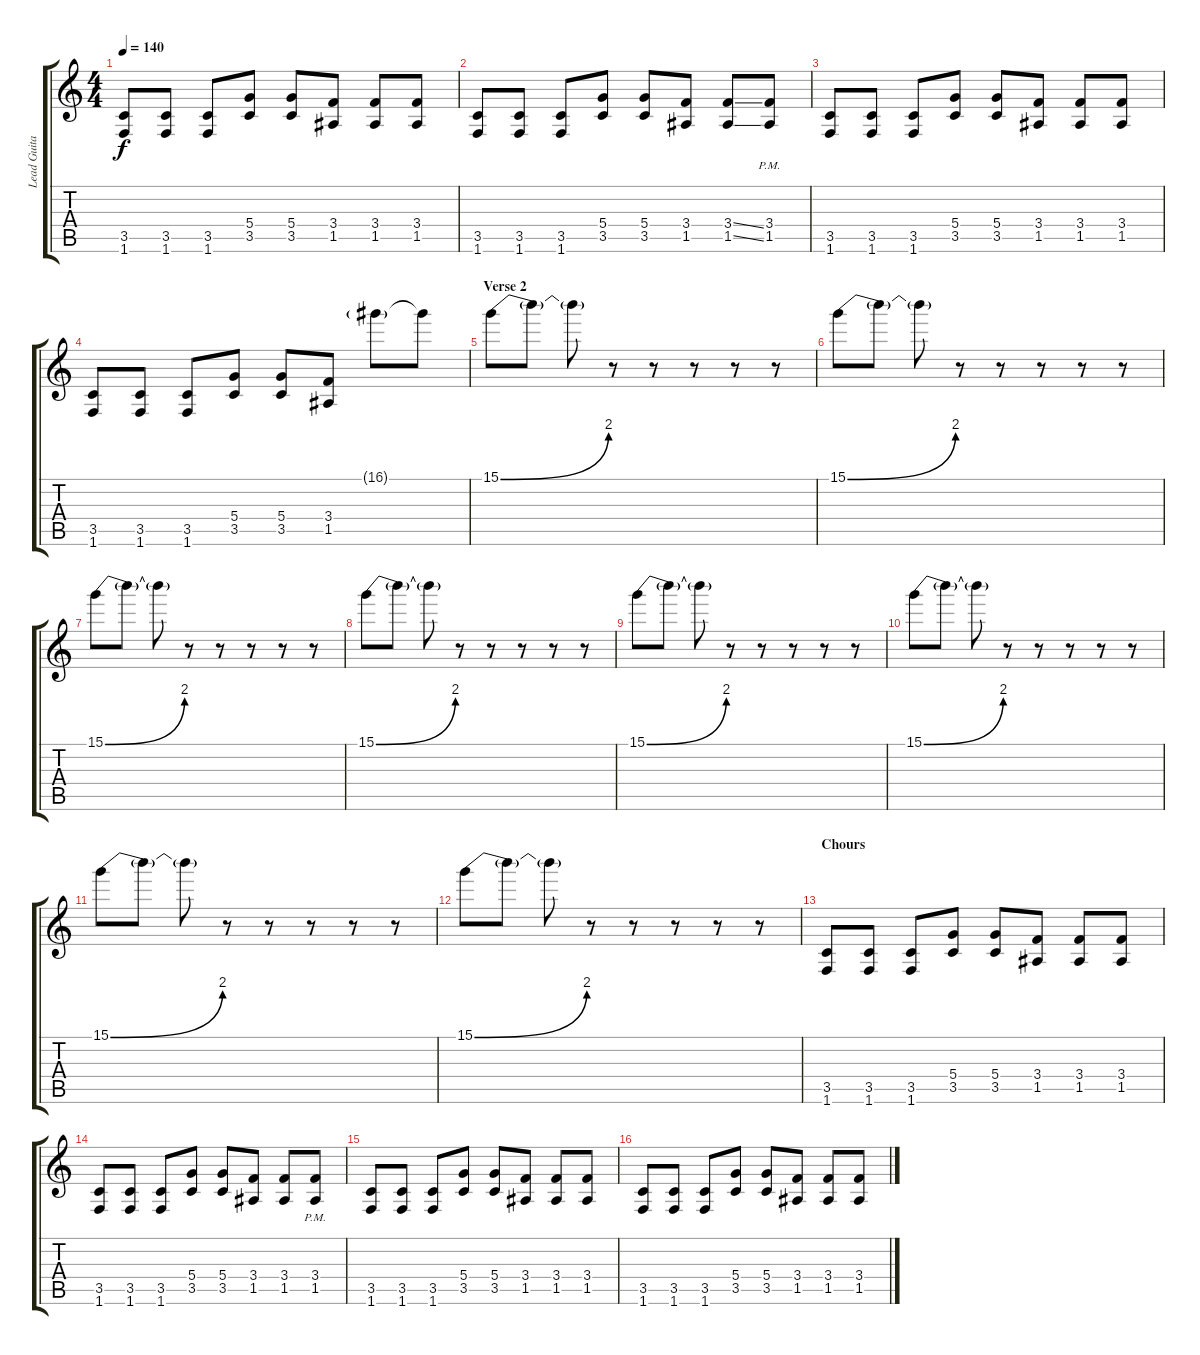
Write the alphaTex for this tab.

\track ("Lead Guitar" "Lead Guita") {instrument distortionguitar}
\staff {score tabs}
\tuning (E4 B3 G3 D3 A2 E2) {hide}
\ts (4 4)
\tempo 140
\clef g2
\ks c
(3.5 1.6).8{dy f} (3.5 1.6).8 (3.5 1.6).8 (5.4 3.5).8 (5.4 3.5).8 (3.4 1.5).8 (3.4 1.5).8 (3.4 1.5).8 |
(3.5 1.6).8 (3.5 1.6).8 (3.5 1.6).8 (5.4 3.5).8 (5.4 3.5).8 (3.4 1.5).8 (3.4{ss} 1.5{ss}).8 (3.4{pm} 1.5{pm}).8 |
(3.5 1.6).8 (3.5 1.6).8 (3.5 1.6).8 (5.4 3.5).8 (5.4 3.5).8 (3.4 1.5).8 (3.4 1.5).8 (3.4 1.5).8 |
(3.5 1.6).8 (3.5 1.6).8 (3.5 1.6).8 (5.4 3.5).8 (5.4 3.5).8 (3.4 1.5).8 16.1{g}.8 16.1{t}.8 |
\section ("" "Verse 2")
15.1{be (bend 0 0 60 8)}.8 15.1{t}.8 15.1{t}.8 r.8 r.8 r.8 r.8 r.8 |
15.1{be (bend 0 0 60 8)}.8 15.1{t}.8 15.1{t}.8 r.8 r.8 r.8 r.8 r.8 |
15.1{be (bend 0 0 60 8)}.8 15.1{t}.8 15.1{t}.8 r.8 r.8 r.8 r.8 r.8 |
15.1{be (bend 0 0 60 8)}.8 15.1{t}.8 15.1{t}.8 r.8 r.8 r.8 r.8 r.8 |
15.1{be (bend 0 0 60 8)}.8 15.1{t}.8 15.1{t}.8 r.8 r.8 r.8 r.8 r.8 |
15.1{be (bend 0 0 60 8)}.8 15.1{t}.8 15.1{t}.8 r.8 r.8 r.8 r.8 r.8 |
15.1{be (bend 0 0 60 8)}.8 15.1{t}.8 15.1{t}.8 r.8 r.8 r.8 r.8 r.8 |
15.1{be (bend 0 0 60 8)}.8 15.1{t}.8 15.1{t}.8 r.8 r.8 r.8 r.8 r.8 |
\section ("" "Chours")
(3.5 1.6).8 (3.5 1.6).8 (3.5 1.6).8 (5.4 3.5).8 (5.4 3.5).8 (3.4 1.5).8 (3.4 1.5).8 (3.4 1.5).8 |
(3.5 1.6).8 (3.5 1.6).8 (3.5 1.6).8 (5.4 3.5).8 (5.4 3.5).8 (3.4 1.5).8 (3.4 1.5).8 (3.4{pm} 1.5{pm}).8 |
(3.5 1.6).8 (3.5 1.6).8 (3.5 1.6).8 (5.4 3.5).8 (5.4 3.5).8 (3.4 1.5).8 (3.4 1.5).8 (3.4 1.5).8 |
(3.5 1.6).8 (3.5 1.6).8 (3.5 1.6).8 (5.4 3.5).8 (5.4 3.5).8 (3.4 1.5).8 (3.4 1.5).8 (3.4 1.5).8
